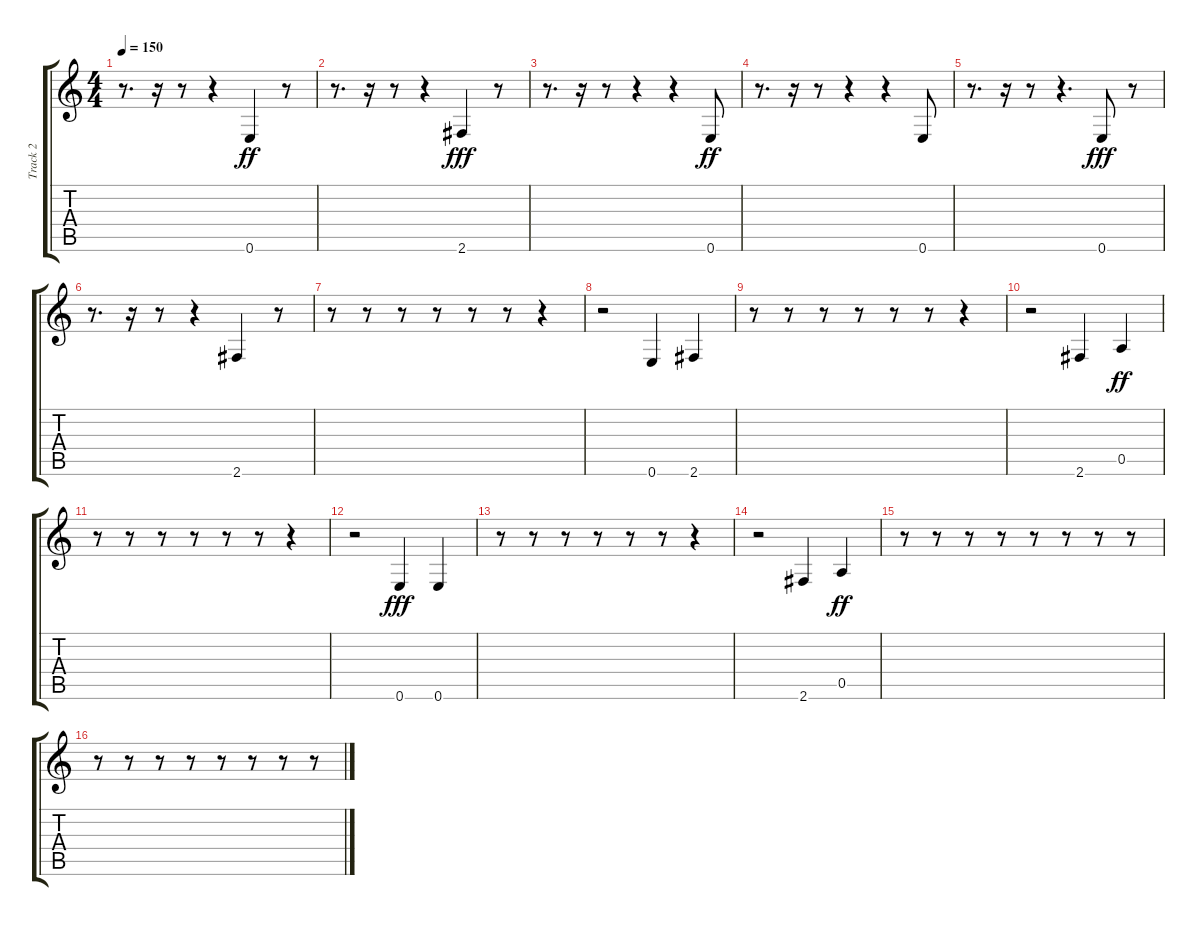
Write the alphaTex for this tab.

\track ("Track 2" "Track 2") {instrument acousticbass}
\staff {score tabs}
\tuning (E4 B3 G3 D3 A2 E2) {hide}
\ts (4 4)
\tempo 150
\clef g2
\ks c
r.8{d dy ff} r.16 r.8 r.4 0.6.4 r.8 |
r.8{d} r.16 r.8 r.4 2.6.4{dy fff} r.8 |
r.8{d} r.16 r.8 r.4 r.4 0.6.8{dy ff} |
r.8{d} r.16 r.8 r.4 r.4 0.6.8 |
r.8{d} r.16 r.8 r.4{d} 0.6.8{dy fff} r.8 |
r.8{d} r.16 r.8 r.4 2.6.4 r.8 |
r.8 r.8 r.8 r.8 r.8 r.8 r.4 |
r.2 0.6.4 2.6.4 |
r.8 r.8 r.8 r.8 r.8 r.8 r.4 |
r.2 2.6.4 0.5.4{dy ff} |
r.8 r.8 r.8 r.8 r.8 r.8 r.4 |
r.2 0.6.4{dy fff} 0.6.4 |
r.8 r.8 r.8 r.8 r.8 r.8 r.4 |
r.2 2.6.4 0.5.4{dy ff} |
r.8 r.8 r.8 r.8 r.8 r.8 r.8 r.8 |
r.8 r.8 r.8 r.8 r.8 r.8 r.8 r.8
